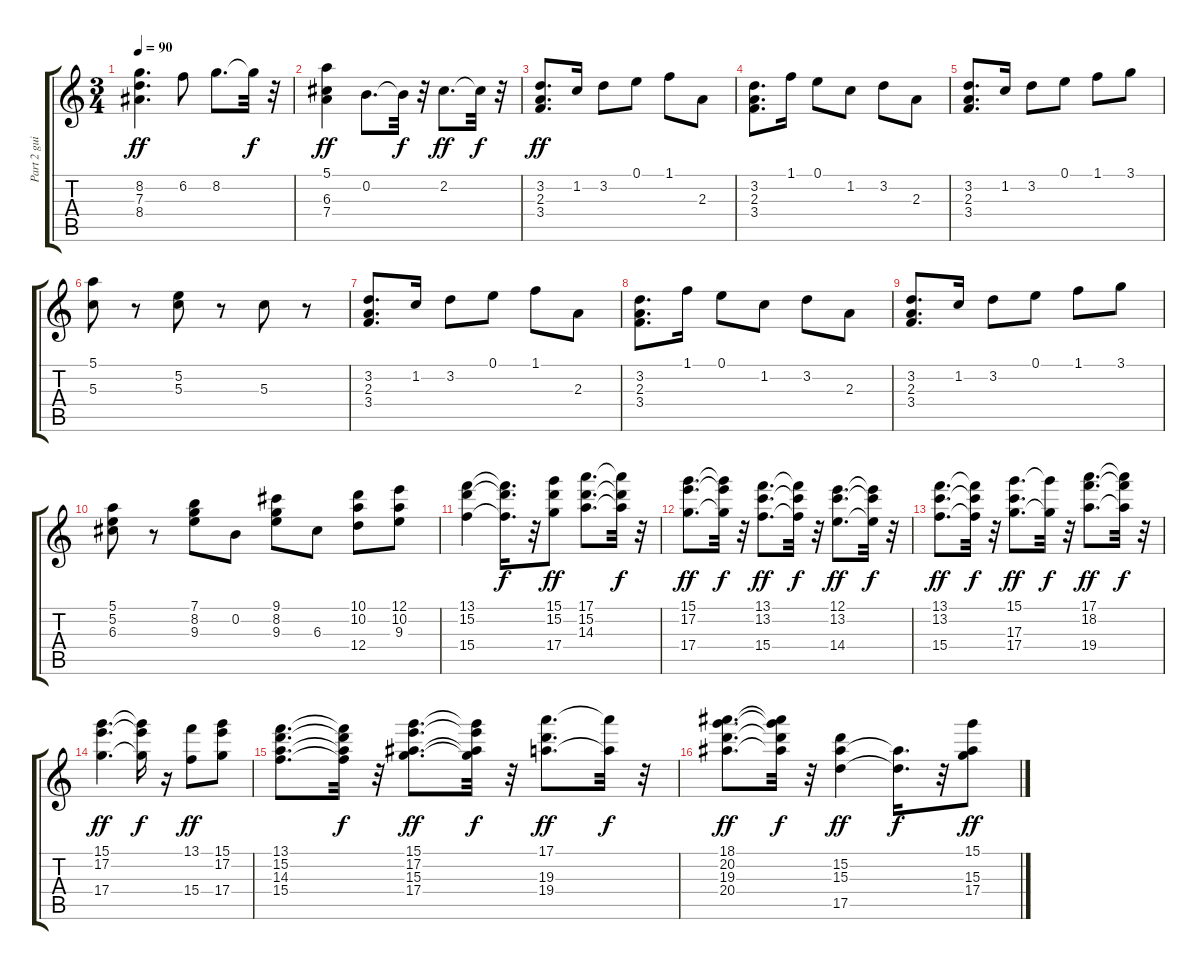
\track ("Part 2 guitar" "Part 2 gui") {instrument overdrivenguitar}
\staff {score tabs}
\tuning (E4 B3 G3 D3 A2 D2) {hide}
\ts (3 4)
\tempo 90
\clef g2
\ks c
(8.2 7.3 8.4).4{d dy ff} 6.2.8 8.2.8{d} 8.2{t}.32{dy f} r.32 |
(5.1 6.3 7.4).4{dy ff} 0.2.8{d} 0.2{t}.32{dy f} r.32 2.2.8{d dy ff} 2.2{t}.32{dy f} r.32 |
(3.2 2.3 3.4).8{d dy ff} 1.2.16 3.2.8 0.1.8 1.1.8 2.3.8 |
(3.2 2.3 3.4).8{d} 1.1.16 0.1.8 1.2.8 3.2.8 2.3.8 |
(3.2 2.3 3.4).8{d} 1.2.16 3.2.8 0.1.8 1.1.8 3.1.8 |
(5.1 5.3).8 r.8 (5.2 5.3).8 r.8 5.3.8 r.8 |
(3.2 2.3 3.4).8{d} 1.2.16 3.2.8 0.1.8 1.1.8 2.3.8 |
(3.2 2.3 3.4).8{d} 1.1.16 0.1.8 1.2.8 3.2.8 2.3.8 |
(3.2 2.3 3.4).8{d} 1.2.16 3.2.8 0.1.8 1.1.8 3.1.8 |
(5.1 5.2 6.3).8 r.8 (7.1 8.2 9.3).8 0.2.8 (9.1 8.2 9.3).8 6.3.8 (10.1 10.2 12.4).8 (12.1 10.2 9.3).8 |
(13.1 15.2 15.4).4 (13.1{t} 15.2{t} 15.4{t}).16{d dy f} r.32 (15.1 15.2 17.4).8{dy ff} (17.1 15.2 14.3).8{d} (17.1{t} 15.2{t} 14.3{t}).32{dy f} r.32 |
(15.1 17.2 17.4).8{d dy ff} (15.1{t} 17.2{t} 17.4{t}).32{dy f} r.32 (13.1 13.2 15.4).8{d dy ff} (13.1{t} 13.2{t} 15.4{t}).32{dy f} r.32 (12.1 13.2 14.4).8{d dy ff} (12.1{t} 13.2{t} 14.4{t}).32{dy f} r.32 |
(13.1 13.2 15.4).8{d dy ff} (13.1{t} 13.2{t} 15.4{t}).32{dy f} r.32 (15.1 17.3 17.4).8{d dy ff} (15.1{t} 17.4{t}).32{dy f} r.32 (17.1 18.2 19.4).8{d dy ff} (17.1{t} 18.2{t} 19.4{t}).32{dy f} r.32 |
(15.1 17.2 17.4).4{d dy ff} (15.1{t} 17.2{t} 17.4{t}).16{dy f} r.16 (13.1 15.4).8{dy ff} (15.1 17.2 17.4).8 |
(13.1 15.2 14.3 15.4).8{d} (13.1{t} 15.2{t} 14.3{t} 15.4{t}).32{dy f} r.32 (15.1 17.2 15.3 17.4).8{d dy ff} (15.1{t} 17.2{t} 15.3{t} 17.4{t}).32{dy f} r.32 (17.1 19.3 19.4).8{d dy ff} (17.1{t} 19.4{t}).32{dy f} r.32 |
(18.1 20.2 19.3 20.4).8{d dy ff} (18.1{t} 20.2{t} 19.3{t} 20.4{t}).32{dy f} r.32 (15.2 15.3 17.5).4{dy ff} (15.3{t} 17.5{t}).16{d dy f} r.32 (15.1 15.3 17.4).8{dy ff}
